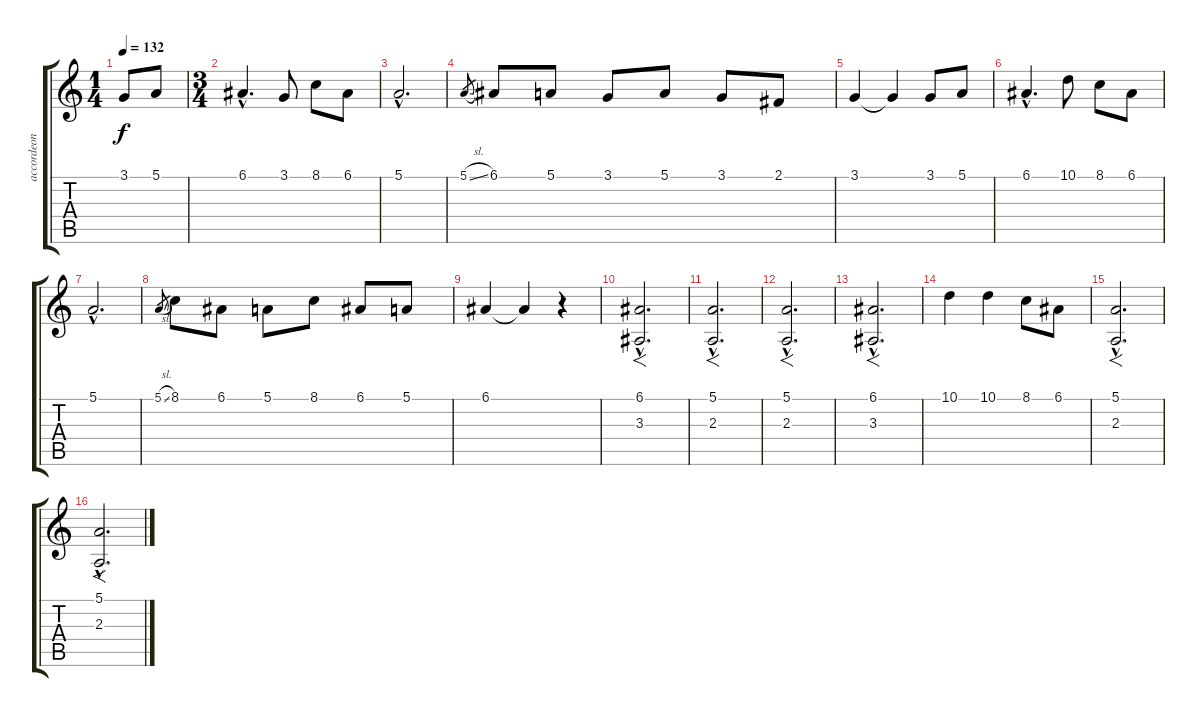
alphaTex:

\track ("accordeon" "accordeon") {instrument accordion}
\staff {score tabs}
\tuning (E4 B3 G3 D3 A2 E2) {hide}
\ts (1 4)
\tempo 132
\clef g2
\ks c
3.1.8{dy f instrument accordion} 5.1.8 |
\ts (3 4)
6.1{hac}.4{d} 3.1.8 8.1.8 6.1.8 |
5.1{hac}.2{d} |
5.1{sl}.8{gr} 6.1.8 5.1.8 3.1.8 5.1.8 3.1.8 2.1.8 |
3.1.4 3.1{t}.4 3.1.8 5.1.8 |
6.1{hac}.4{d} 10.1.8 8.1.8 6.1.8 |
5.1{hac}.2{d} |
5.1{sl}.8{gr} 8.1.8 6.1.8 5.1.8 8.1.8 6.1.8 5.1.8 |
6.1.4 6.1{t}.4 r.4 |
(6.1{hac} 3.3{hac}).2{f d} |
(5.1{hac} 2.3{hac}).2{f d} |
(5.1{hac} 2.3{hac}).2{f d} |
(6.1{hac} 3.3{hac}).2{f d} |
10.1.4 10.1.4 8.1.8 6.1.8 |
(5.1{hac} 2.3{hac}).2{f d} |
(5.1{hac} 2.3{hac}).2{f d}
